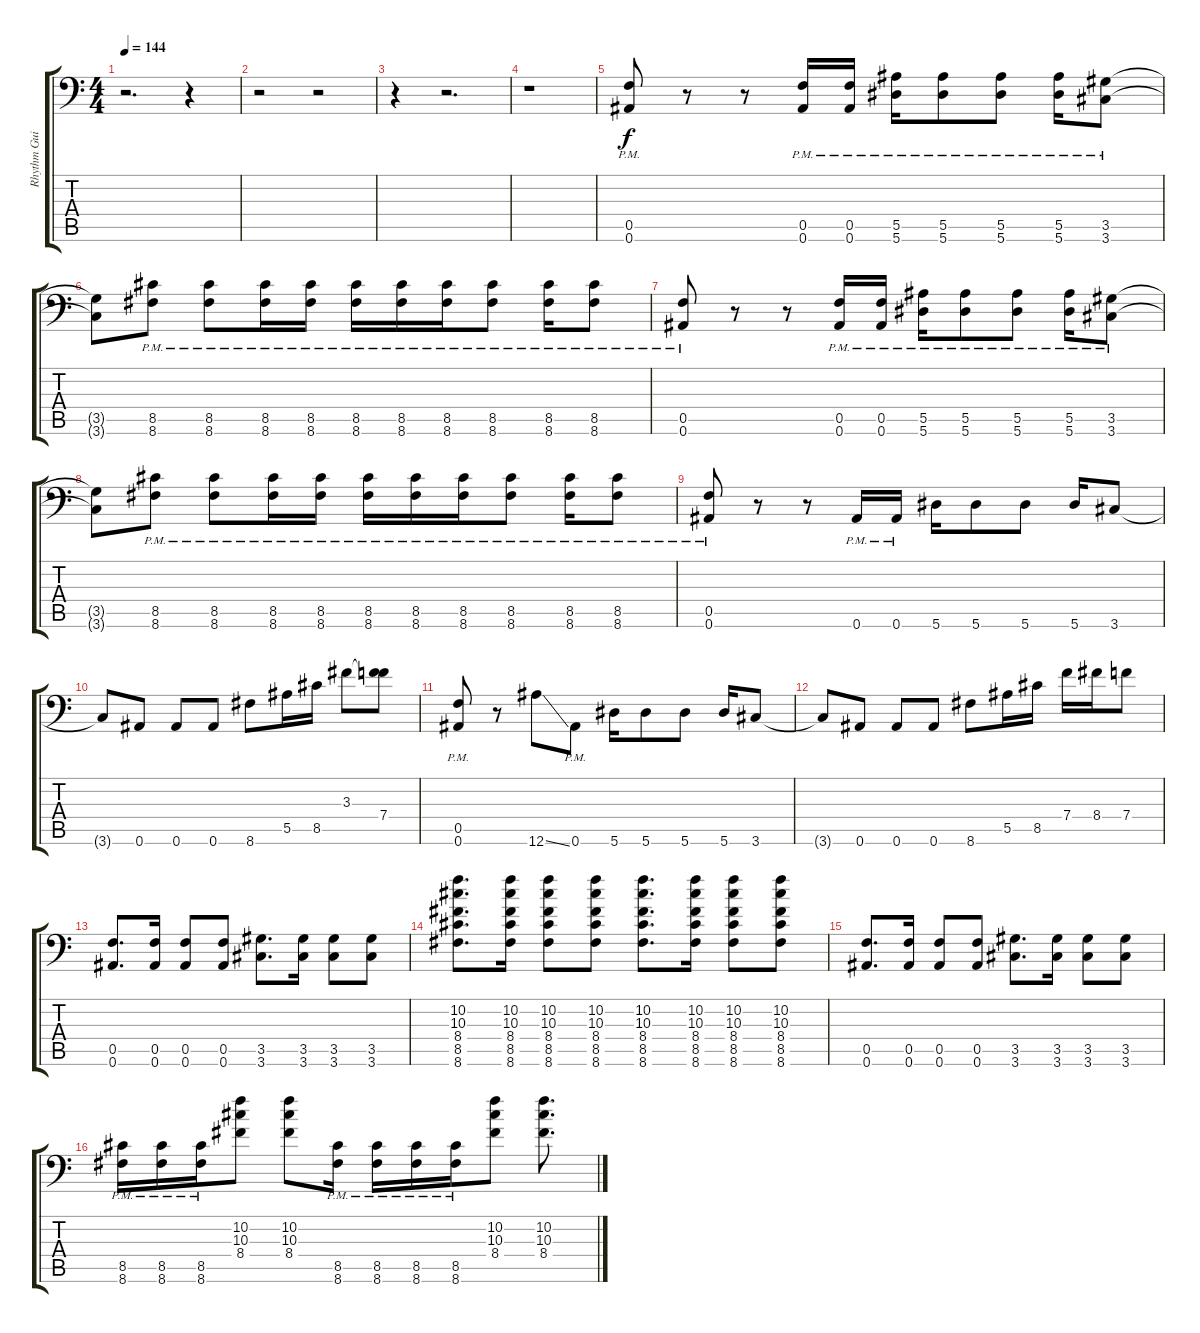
\track ("Rhythm Guitar 2" "Rhythm Gui") {instrument distortionguitar}
\staff {score tabs}
\tuning (C4 G3 Eb3 Bb2 F2 Bb1) {hide}
\ts (4 4)
\tempo 144
\clef f4
\ks c
r.2{d dy f instrument distortionguitar} r.4 |
r.2 r.2 |
r.4 r.2{d} |
r.1 |
(0.5{pm} 0.6{pm}).8 r.8 r.8 (0.5{pm} 0.6{pm}).16 (0.5{pm} 0.6{pm}).16 (5.5{pm} 5.6{pm}).16 (5.5{pm} 5.6{pm}).8 (5.5{pm} 5.6{pm}).8 (5.5{pm} 5.6{pm}).16 (3.5{pm} 3.6{pm}).8 |
(3.5{t} 3.6{t}).8 (8.5{pm} 8.6{pm}).8 (8.5{pm} 8.6{pm}).8 (8.5{pm} 8.6{pm}).16 (8.5{pm} 8.6{pm}).16 (8.5{pm} 8.6{pm}).16 (8.5{pm} 8.6{pm}).16 (8.5{pm} 8.6{pm}).16 (8.5{pm} 8.6{pm}).8 (8.5{pm} 8.6{pm}).16 (8.5{pm} 8.6{pm}).8 |
(0.5{pm} 0.6{pm}).8 r.8 r.8 (0.5{pm} 0.6{pm}).16 (0.5{pm} 0.6{pm}).16 (5.5{pm} 5.6{pm}).16 (5.5{pm} 5.6{pm}).8 (5.5{pm} 5.6{pm}).8 (5.5{pm} 5.6{pm}).16 (3.5{pm} 3.6{pm}).8 |
(3.5{t} 3.6{t}).8 (8.5{pm} 8.6{pm}).8 (8.5{pm} 8.6{pm}).8 (8.5{pm} 8.6{pm}).16 (8.5{pm} 8.6{pm}).16 (8.5{pm} 8.6{pm}).16 (8.5{pm} 8.6{pm}).16 (8.5{pm} 8.6{pm}).16 (8.5{pm} 8.6{pm}).8 (8.5{pm} 8.6{pm}).16 (8.5{pm} 8.6{pm}).8 |
(0.5{pm} 0.6{pm}).8 r.8 r.8 0.6{pm}.16 0.6{pm}.16 5.6.16 5.6.8 5.6.8 5.6.16 3.6.8 |
3.6{t}.8 0.6.8 0.6.8 0.6.8 8.6.8 5.5.16 8.5.16 3.3.8 (3.3{t} 7.4).8 |
(0.5{pm} 0.6{pm}).8 r.8 12.6{ss}.8 0.6{pm}.8 5.6.16 5.6.8 5.6.8 5.6.16 3.6.8 |
3.6{t}.8 0.6.8 0.6.8 0.6.8 8.6.8 5.5.16 8.5.16 7.4.16 8.4.16 7.4.8 |
(0.5 0.6).8{d} (0.5 0.6).16 (0.5 0.6).8 (0.5 0.6).8 (3.5 3.6).8{d} (3.5 3.6).16 (3.5 3.6).8 (3.5 3.6).8 |
(10.2 10.3 8.4 8.5 8.6).8{d} (10.2 10.3 8.4 8.5 8.6).16 (10.2 10.3 8.4 8.5 8.6).8 (10.2 10.3 8.4 8.5 8.6).8 (10.2 10.3 8.4 8.5 8.6).8{d} (10.2 10.3 8.4 8.5 8.6).16 (10.2 10.3 8.4 8.5 8.6).8 (10.2 10.3 8.4 8.5 8.6).8 |
(0.5 0.6).8{d} (0.5 0.6).16 (0.5 0.6).8 (0.5 0.6).8 (3.5 3.6).8{d} (3.5 3.6).16 (3.5 3.6).8 (3.5 3.6).8 |
(8.5{pm} 8.6{pm}).16 (8.5{pm} 8.6{pm}).16 (8.5{pm} 8.6{pm}).16 (10.2 10.3 8.4).8 (10.2 10.3 8.4).8 (8.5{pm} 8.6{pm}).16 (8.5{pm} 8.6{pm}).16 (8.5{pm} 8.6{pm}).16 (8.5{pm} 8.6{pm}).16 (10.2 10.3 8.4).8 (10.2 10.3 8.4).8{d}
